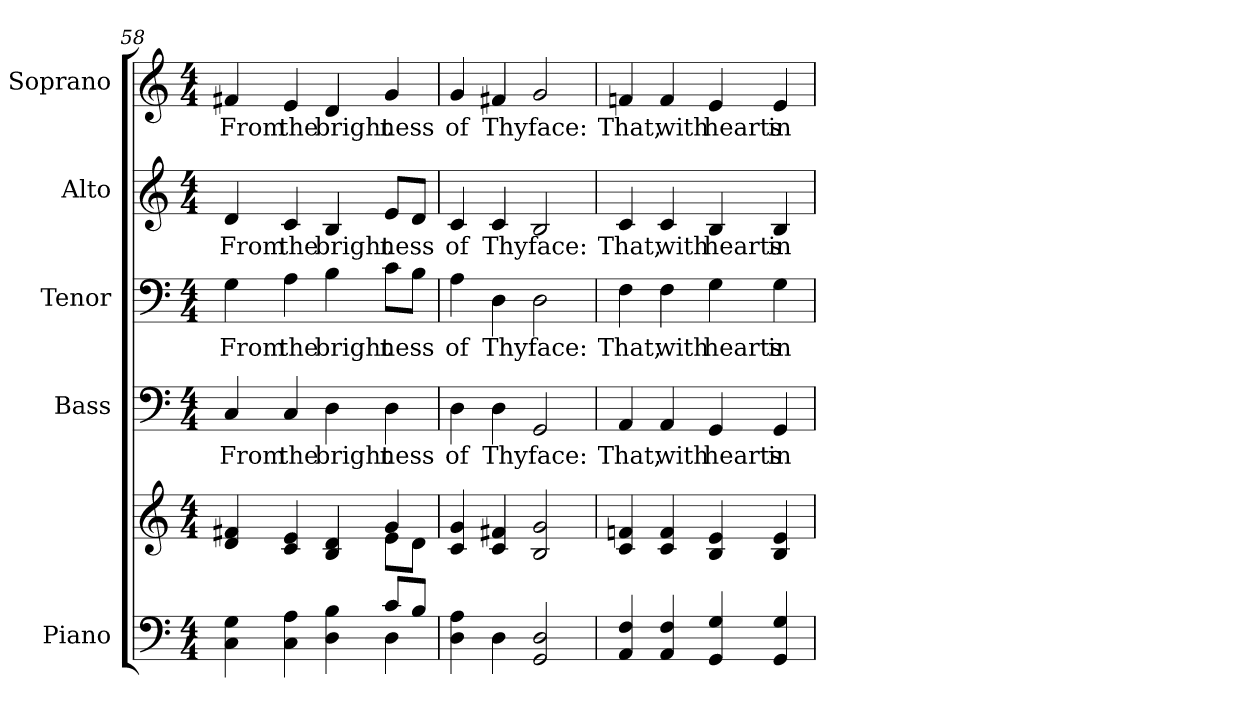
**kern	**kern	**kern	**text	**kern	**text	**kern	**text	**kern	**text
*part5	*part5	*part4	*part4	*part3	*part3	*part2	*part2	*part1	*part1
*staff6	*staff5	*staff4	*staff4	*staff3	*staff3	*staff2	*staff2	*staff1	*staff1
*I"Piano	*	*I"Bass	*	*I"Tenor	*	*I"Alto	*	*I"Soprano	*
*I'Pno.	*	*I'B.	*	*I'T.	*	*I'A.	*	*I'S.	*
*clefF4	*clefG2	*clefF4	*	*clefF4	*	*clefG2	*	*clefG2	*
*k[]	*k[]	*k[]	*	*k[]	*	*k[]	*	*k[]	*
*C:	*C:	*C:	*	*C:	*	*C:	*	*C:	*
*M4/4	*M4/4	*M4/4	*	*M4/4	*	*M4/4	*	*M4/4	*
=58	=58	=58	=58	=58	=58	=58	=58	=58	=58
*^	*^	*	*	*	*	*	*	*	*
!	!	!	!	!	!LO:LY:b:color=#000000	!	!	!	!	!	!
!	!	!	!	!	!	!	!LO:LY:b:color=#000000	!	!	!	!
!	!	!	!	!	!	!	!	!	!LO:LY:b:color=#000000	!	!
!	!	!	!	!	!	!	!	!	!	!	!LO:LY:b:color=#000000
4Ci\ 4Gi	2ryy	4di/ 4f#Xi	2ryy	4Ci/	From	4Gi\	From	4di/	From	4f#Xi/	From
!	!	!	!	!	!LO:LY:b:color=#000000	!	!	!	!	!	!
!	!	!	!	!	!	!	!LO:LY:b:color=#000000	!	!	!	!
!	!	!	!	!	!	!	!	!	!LO:LY:b:color=#000000	!	!
!	!	!	!	!	!	!	!	!	!	!	!LO:LY:b:color=#000000
4Ci\ 4Ai	.	4ci/ 4ei	.	4Ci/	the	4Ai\	the	4ci/	the	4ei/	the
!	!	!	!	!	!LO:LY:b:color=#000000	!	!	!	!	!	!
!	!	!	!	!	!	!	!LO:LY:b:color=#000000	!	!	!	!
!	!	!	!	!	!	!	!	!	!LO:LY:b:color=#000000	!	!
!	!	!	!	!	!	!	!	!	!	!	!LO:LY:b:color=#000000
4Di\ 4Bi	4ryy	4Bi/ 4di	4ryy	4Di\	bright	4Bi\	bright	4Bi/	bright	4di/	bright
!	!	!	!	!	!LO:LY:b:color=#000000	!	!	!	!	!	!
!	!	!	!	!	!	!	!LO:LY:b:color=#000000	!	!	!	!
!	!	!	!	!	!	!	!	!	!LO:LY:b:color=#000000	!	!
!	!	!	!	!	!	!	!	!	!	!	!LO:LY:b:color=#000000
8ci/L	4Di\	4gi/	8ei\L	4Di\	ness	8ci\L	ness	8ei/L	ness	4gi/	ness
8Bi/J	.	.	8di\J	.	.	8Bi\J	.	8di/J	.	.	.
*v	*v	*	*	*	*	*	*	*	*	*	*
*	*v	*v	*	*	*	*	*	*	*	*
!!LO:PB:g=z
=59	=59	=59	=59	=59	=59	=59	=59	=59	=59
*	*^	*	*	*	*	*	*	*	*
!	!	!	!	!LO:LY:b:color=#000000	!	!	!	!	!	!
*	*v	*v	*	*	*	*	*	*	*	*
*	*^	*	*	*	*	*	*	*	*
!	!	!	!	!	!	!LO:LY:b:color=#000000	!	!	!	!
*	*v	*v	*	*	*	*	*	*	*	*
*	*^	*	*	*	*	*	*	*	*
!	!	!	!	!	!	!	!	!LO:LY:b:color=#000000	!	!
*	*v	*v	*	*	*	*	*	*	*	*
*	*^	*	*	*	*	*	*	*	*
!	!	!	!	!	!	!	!	!	!	!LO:LY:b:color=#000000
*	*v	*v	*	*	*	*	*	*	*	*
4Di\ 4Ai	4ci/ 4gi	4Di\	of	4Ai\	of	4ci/	of	4gi/	of
!	!	!	!LO:LY:b:color=#000000	!	!	!	!	!	!
!	!	!	!	!	!LO:LY:b:color=#000000	!	!	!	!
!	!	!	!	!	!	!	!LO:LY:b:color=#000000	!	!
!	!	!	!	!	!	!	!	!	!LO:LY:b:color=#000000
4Di\	4ci/ 4f#Xi	4Di\	Thy	4Di\	Thy	4ci/	Thy	4f#Xi/	Thy
!	!	!	!LO:LY:b:color=#000000	!	!	!	!	!	!
!	!	!	!	!	!LO:LY:b:color=#000000	!	!	!	!
!	!	!	!	!	!	!	!LO:LY:b:color=#000000	!	!
!	!	!	!	!	!	!	!	!	!LO:LY:b:color=#000000
2GGi/ 2Di	2Bi/ 2gi	2GGi/	face:	2Di\	face:	2Bi/	face:	2gi/	face:
=60	=60	=60	=60	=60	=60	=60	=60	=60	=60
!	!	!	!LO:LY:b:color=#000000	!	!	!	!	!	!
!	!	!	!	!	!LO:LY:b:color=#000000	!	!	!	!
!	!	!	!	!	!	!	!LO:LY:b:color=#000000	!	!
!	!	!	!	!	!	!	!	!	!LO:LY:b:color=#000000
4AAi/ 4Fi	4ci/ 4fni	4AAi/	That,	4Fi\	That,	4ci/	That,	4fni/	That,
!	!	!	!LO:LY:b:color=#000000	!	!	!	!	!	!
!	!	!	!	!	!LO:LY:b:color=#000000	!	!	!	!
!	!	!	!	!	!	!	!LO:LY:b:color=#000000	!	!
!	!	!	!	!	!	!	!	!	!LO:LY:b:color=#000000
4AAi/ 4Fi	4ci/ 4fi	4AAi/	with	4Fi\	with	4ci/	with	4fi/	with
!	!	!	!LO:LY:b:color=#000000	!	!	!	!	!	!
!	!	!	!	!	!LO:LY:b:color=#000000	!	!	!	!
!	!	!	!	!	!	!	!LO:LY:b:color=#000000	!	!
!	!	!	!	!	!	!	!	!	!LO:LY:b:color=#000000
4GGi/ 4Gi	4Bi/ 4ei	4GGi/	hearts	4Gi\	hearts	4Bi/	hearts	4ei/	hearts
!	!	!	!LO:LY:b:color=#000000	!	!	!	!	!	!
!	!	!	!	!	!LO:LY:b:color=#000000	!	!	!	!
!	!	!	!	!	!	!	!LO:LY:b:color=#000000	!	!
!	!	!	!	!	!	!	!	!	!LO:LY:b:color=#000000
4GGi/ 4Gi	4Bi/ 4ei	4GGi/	in	4Gi\	in	4Bi/	in	4ei/	in
=	=	=	=	=	=	=	=	=	=
*-	*-	*-	*-	*-	*-	*-	*-	*-	*-
